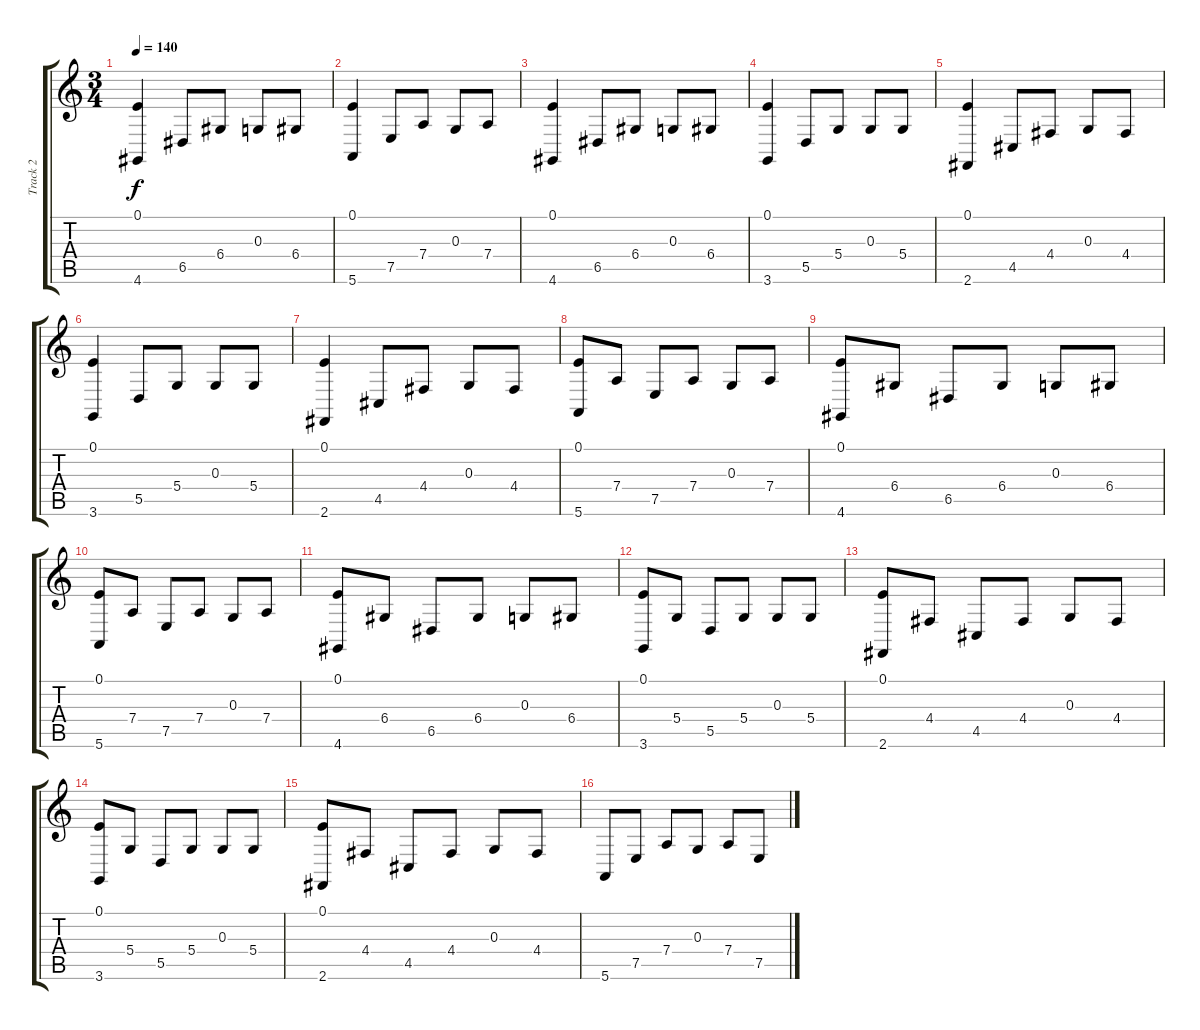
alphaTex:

\track ("Track 2" "Track 2") {instrument tremolostrings}
\staff {score tabs}
\tuning (E4 B3 G3 D3 A2 E2) {hide}
\ts (3 4)
\tempo 140
\clef g2
\ks c
(0.1 4.6).4{dy f} 6.5.8 6.4.8 0.3.8 6.4.8 |
(0.1 5.6).4 7.5.8 7.4.8 0.3.8 7.4.8 |
(0.1 4.6).4 6.5.8 6.4.8 0.3.8 6.4.8 |
(0.1 3.6).4 5.5.8 5.4.8 0.3.8 5.4.8 |
(0.1 2.6).4 4.5.8 4.4.8 0.3.8 4.4.8 |
(0.1 3.6).4 5.5.8 5.4.8 0.3.8 5.4.8 |
(0.1 2.6).4 4.5.8 4.4.8 0.3.8 4.4.8 |
(0.1 5.6).8 7.4.8 7.5.8 7.4.8 0.3.8 7.4.8 |
(0.1 4.6).8 6.4.8 6.5.8 6.4.8 0.3.8 6.4.8 |
(0.1 5.6).8 7.4.8 7.5.8 7.4.8 0.3.8 7.4.8 |
(0.1 4.6).8 6.4.8 6.5.8 6.4.8 0.3.8 6.4.8 |
(0.1 3.6).8 5.4.8 5.5.8 5.4.8 0.3.8 5.4.8 |
(0.1 2.6).8 4.4.8 4.5.8 4.4.8 0.3.8 4.4.8 |
(0.1 3.6).8 5.4.8 5.5.8 5.4.8 0.3.8 5.4.8 |
(0.1 2.6).8 4.4.8 4.5.8 4.4.8 0.3.8 4.4.8 |
5.6.8 7.5.8 7.4.8 0.3.8 7.4.8 7.5.8
